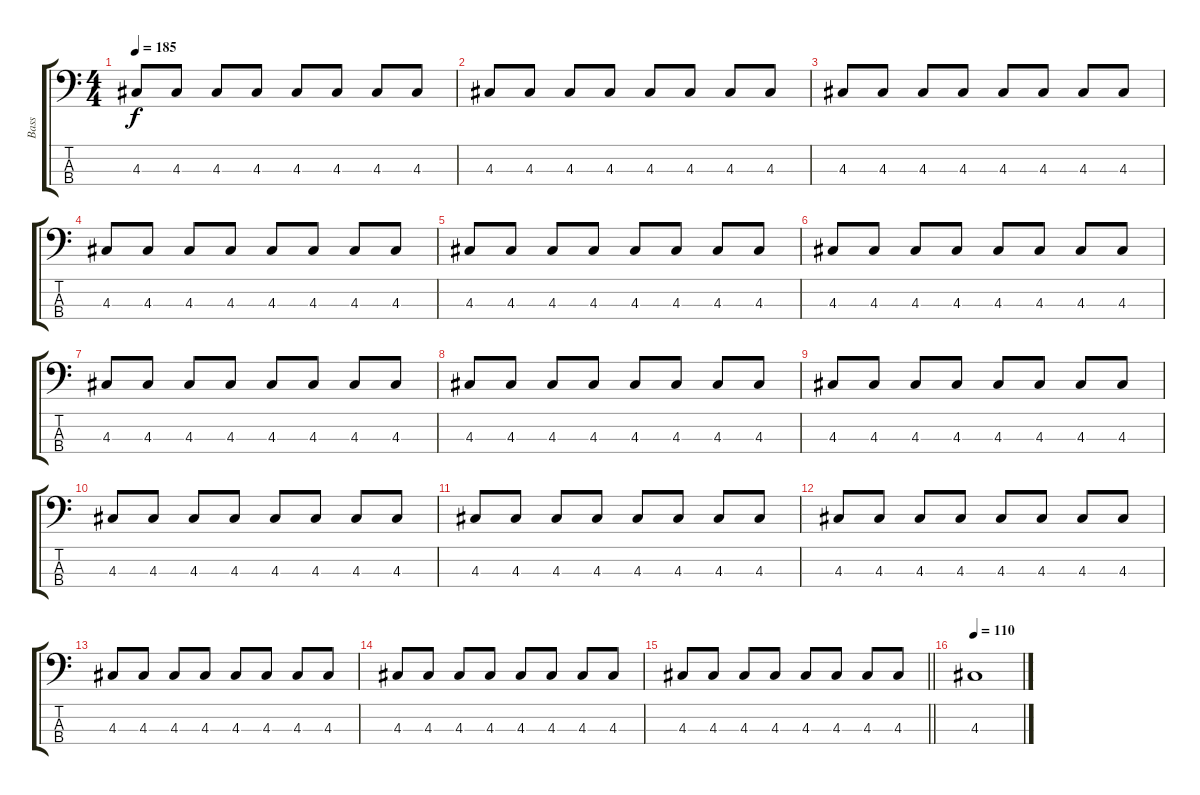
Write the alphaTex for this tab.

\track ("Bass" "Bass") {instrument electricbasspick}
\staff {score tabs}
\tuning (G2 D2 A1 E1) {hide}
\ts (4 4)
\tempo 185
\clef f4
\ks c
4.3.8{dy f} 4.3.8 4.3.8 4.3.8 4.3.8 4.3.8 4.3.8 4.3.8 |
4.3.8 4.3.8 4.3.8 4.3.8 4.3.8 4.3.8 4.3.8 4.3.8 |
4.3.8 4.3.8 4.3.8 4.3.8 4.3.8 4.3.8 4.3.8 4.3.8 |
4.3.8 4.3.8 4.3.8 4.3.8 4.3.8 4.3.8 4.3.8 4.3.8 |
4.3.8 4.3.8 4.3.8 4.3.8 4.3.8 4.3.8 4.3.8 4.3.8 |
4.3.8 4.3.8 4.3.8 4.3.8 4.3.8 4.3.8 4.3.8 4.3.8 |
4.3.8 4.3.8 4.3.8 4.3.8 4.3.8 4.3.8 4.3.8 4.3.8 |
4.3.8 4.3.8 4.3.8 4.3.8 4.3.8 4.3.8 4.3.8 4.3.8 |
4.3.8 4.3.8 4.3.8 4.3.8 4.3.8 4.3.8 4.3.8 4.3.8 |
4.3.8 4.3.8 4.3.8 4.3.8 4.3.8 4.3.8 4.3.8 4.3.8 |
4.3.8 4.3.8 4.3.8 4.3.8 4.3.8 4.3.8 4.3.8 4.3.8 |
4.3.8 4.3.8 4.3.8 4.3.8 4.3.8 4.3.8 4.3.8 4.3.8 |
4.3.8 4.3.8 4.3.8 4.3.8 4.3.8 4.3.8 4.3.8 4.3.8 |
4.3.8 4.3.8 4.3.8 4.3.8 4.3.8 4.3.8 4.3.8 4.3.8 |
\barLineRight lightlight
4.3.8 4.3.8 4.3.8 4.3.8 4.3.8 4.3.8 4.3.8 4.3.8 |
\tempo 110
4.3.1
